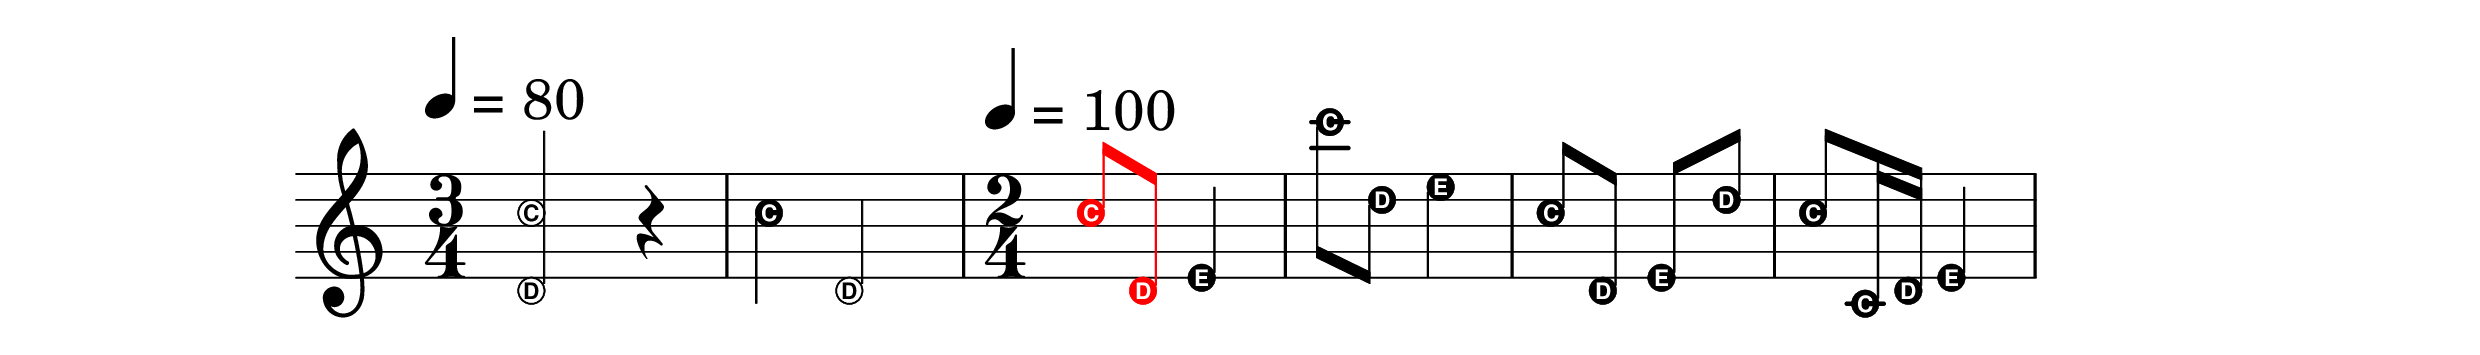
\version "2.22.0"
\header {
    titleHtml = "Gerhswin – An american in Paris"
    descriptionHtml = "<h1>Septième mineure descendante</h1><p><a href='https://www.youtube.com/watch?v=MWzlivSzpJM#t=0s'>Lien YouTube</a></p>"
}

scoreToInclude = \relative c' {
    \numericTimeSignature
    \tempo 4 = 80
    \time 3/4
    % Interval
    <c' d,>2 r4
    % Interval
    c4 d,2
    % Music
    \time 2/4
    \tempo 4 = 100
    \override NoteHead.color = #red
    \override Stem.color = #red
    \override Beam.color = #red
    c'8 d,8
    \override NoteHead.color = #black
    \override Stem.color = #black
    \override Beam.color = #black
    e4
    c''8 d,8 e4
    c8 d,8 e8 d'8
    c8 c,16 d16 e4
  }

\include "./templates/outputWithEasyHeads.ly"

